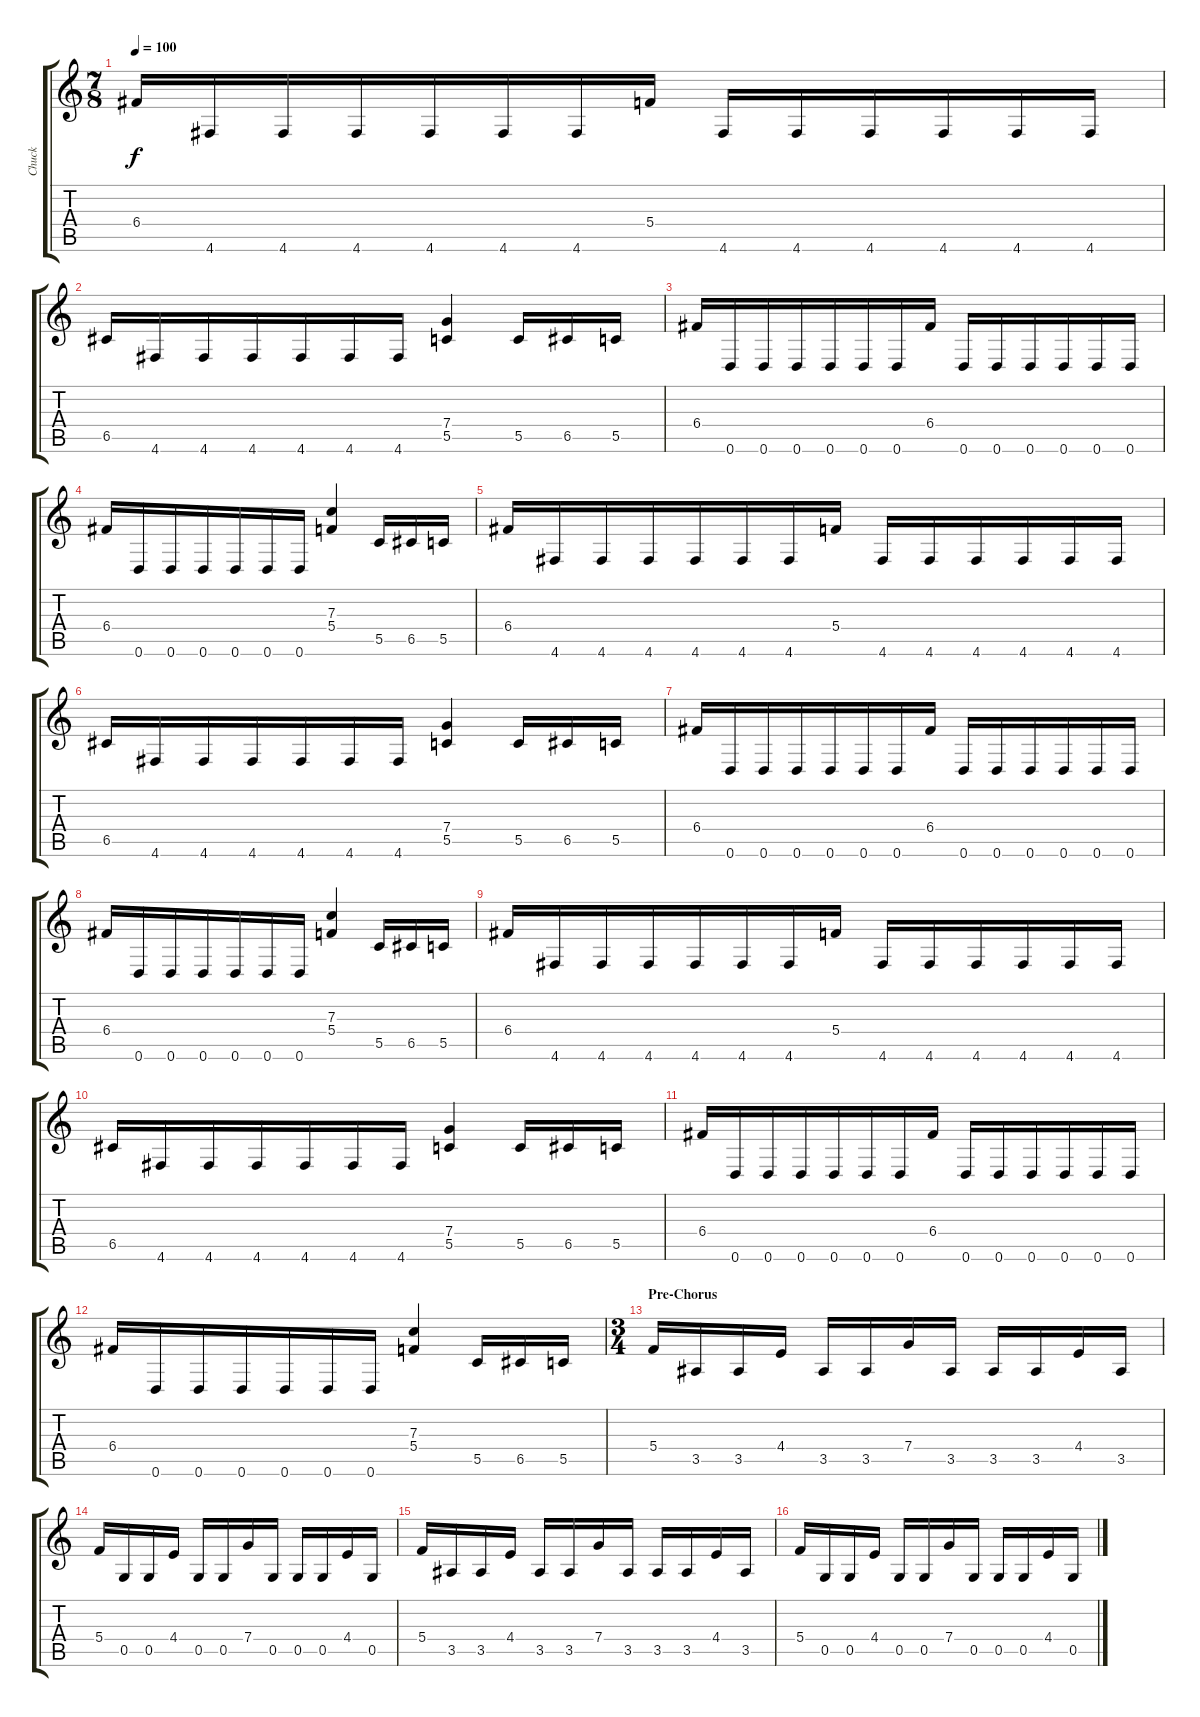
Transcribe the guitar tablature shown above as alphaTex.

\track ("Chuck" "Chuck") {instrument distortionguitar}
\staff {score tabs}
\tuning (D4 A3 F3 C3 G2 D2) {hide}
\ts (7 8)
\tempo 100
\clef g2
\ks c
6.4.16{dy f} 4.6.16 4.6.16 4.6.16 4.6.16 4.6.16 4.6.16 5.4.16 4.6.16 4.6.16 4.6.16 4.6.16 4.6.16 4.6.16 |
6.5.16 4.6.16 4.6.16 4.6.16 4.6.16 4.6.16 4.6.16 (7.4 5.5).4 5.5.16 6.5.16 5.5.16 |
6.4.16 0.6.16 0.6.16 0.6.16 0.6.16 0.6.16 0.6.16 6.4.16 0.6.16 0.6.16 0.6.16 0.6.16 0.6.16 0.6.16 |
6.4.16 0.6.16 0.6.16 0.6.16 0.6.16 0.6.16 0.6.16 (7.3 5.4).4 5.5.16 6.5.16 5.5.16 |
6.4.16 4.6.16 4.6.16 4.6.16 4.6.16 4.6.16 4.6.16 5.4.16 4.6.16 4.6.16 4.6.16 4.6.16 4.6.16 4.6.16 |
6.5.16 4.6.16 4.6.16 4.6.16 4.6.16 4.6.16 4.6.16 (7.4 5.5).4 5.5.16 6.5.16 5.5.16 |
6.4.16 0.6.16 0.6.16 0.6.16 0.6.16 0.6.16 0.6.16 6.4.16 0.6.16 0.6.16 0.6.16 0.6.16 0.6.16 0.6.16 |
6.4.16 0.6.16 0.6.16 0.6.16 0.6.16 0.6.16 0.6.16 (7.3 5.4).4 5.5.16 6.5.16 5.5.16 |
6.4.16 4.6.16 4.6.16 4.6.16 4.6.16 4.6.16 4.6.16 5.4.16 4.6.16 4.6.16 4.6.16 4.6.16 4.6.16 4.6.16 |
6.5.16 4.6.16 4.6.16 4.6.16 4.6.16 4.6.16 4.6.16 (7.4 5.5).4 5.5.16 6.5.16 5.5.16 |
6.4.16 0.6.16 0.6.16 0.6.16 0.6.16 0.6.16 0.6.16 6.4.16 0.6.16 0.6.16 0.6.16 0.6.16 0.6.16 0.6.16 |
6.4.16 0.6.16 0.6.16 0.6.16 0.6.16 0.6.16 0.6.16 (7.3 5.4).4 5.5.16 6.5.16 5.5.16 |
\ts (3 4)
\section ("" "Pre-Chorus")
5.4.16 3.5.16 3.5.16 4.4.16 3.5.16 3.5.16 7.4.16 3.5.16 3.5.16 3.5.16 4.4.16 3.5.16 |
5.4.16 0.5.16 0.5.16 4.4.16 0.5.16 0.5.16 7.4.16 0.5.16 0.5.16 0.5.16 4.4.16 0.5.16 |
5.4.16 3.5.16 3.5.16 4.4.16 3.5.16 3.5.16 7.4.16 3.5.16 3.5.16 3.5.16 4.4.16 3.5.16 |
5.4.16 0.5.16 0.5.16 4.4.16 0.5.16 0.5.16 7.4.16 0.5.16 0.5.16 0.5.16 4.4.16 0.5.16
